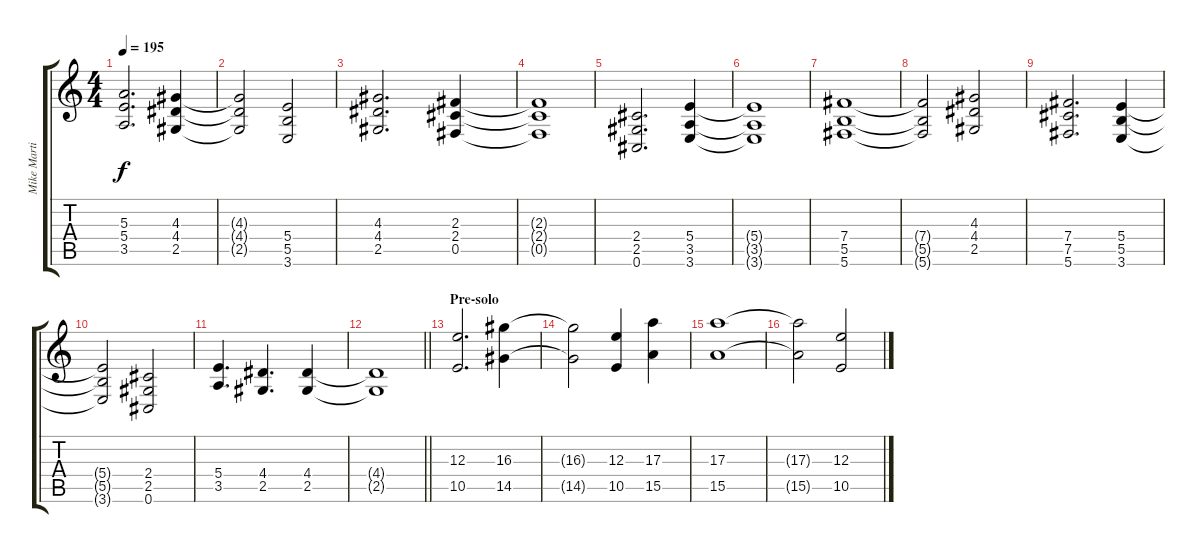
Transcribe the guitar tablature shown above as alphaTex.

\track ("Mike Martin" "Mike Marti") {instrument distortionguitar}
\staff {score tabs}
\tuning (Db4 Ab3 E3 B2 Gb2 Db2) {hide}
\ts (4 4)
\tempo 195
\clef g2
\ks c
(5.3 5.4 3.5).2{d dy f} (4.3 4.4 2.5).4 |
(4.3{t} 4.4{t} 2.5{t}).2 (5.4 5.5 3.6).2 |
(4.3 4.4 2.5).2{d} (2.3 2.4 0.5).4 |
(2.3{t} 2.4{t} 0.5{t}).1 |
(2.4 2.5 0.6).2{d} (5.4 3.5 3.6).4 |
(5.4{t} 3.5{t} 3.6{t}).1 |
(7.4 5.5 5.6).1 |
(7.4{t} 5.5{t} 5.6{t}).2 (4.3 4.4 2.5).2 |
(7.4 7.5 5.6).2{d} (5.4 5.5 3.6).4 |
(5.4{t} 5.5{t} 3.6{t}).2 (2.4 2.5 0.6).2 |
(5.4 3.5).4{d} (4.4 2.5).4{d} (4.4 2.5).4 |
\barLineRight lightlight
(4.4{t} 2.5{t}).1 |
\section ("" "Pre-solo")
(12.3 10.5).2{d} (16.3 14.5).4 |
(16.3{t} 14.5{t}).2 (12.3 10.5).4 (17.3 15.5).4 |
(17.3 15.5).1 |
(17.3{t} 15.5{t}).2 (12.3 10.5).2
